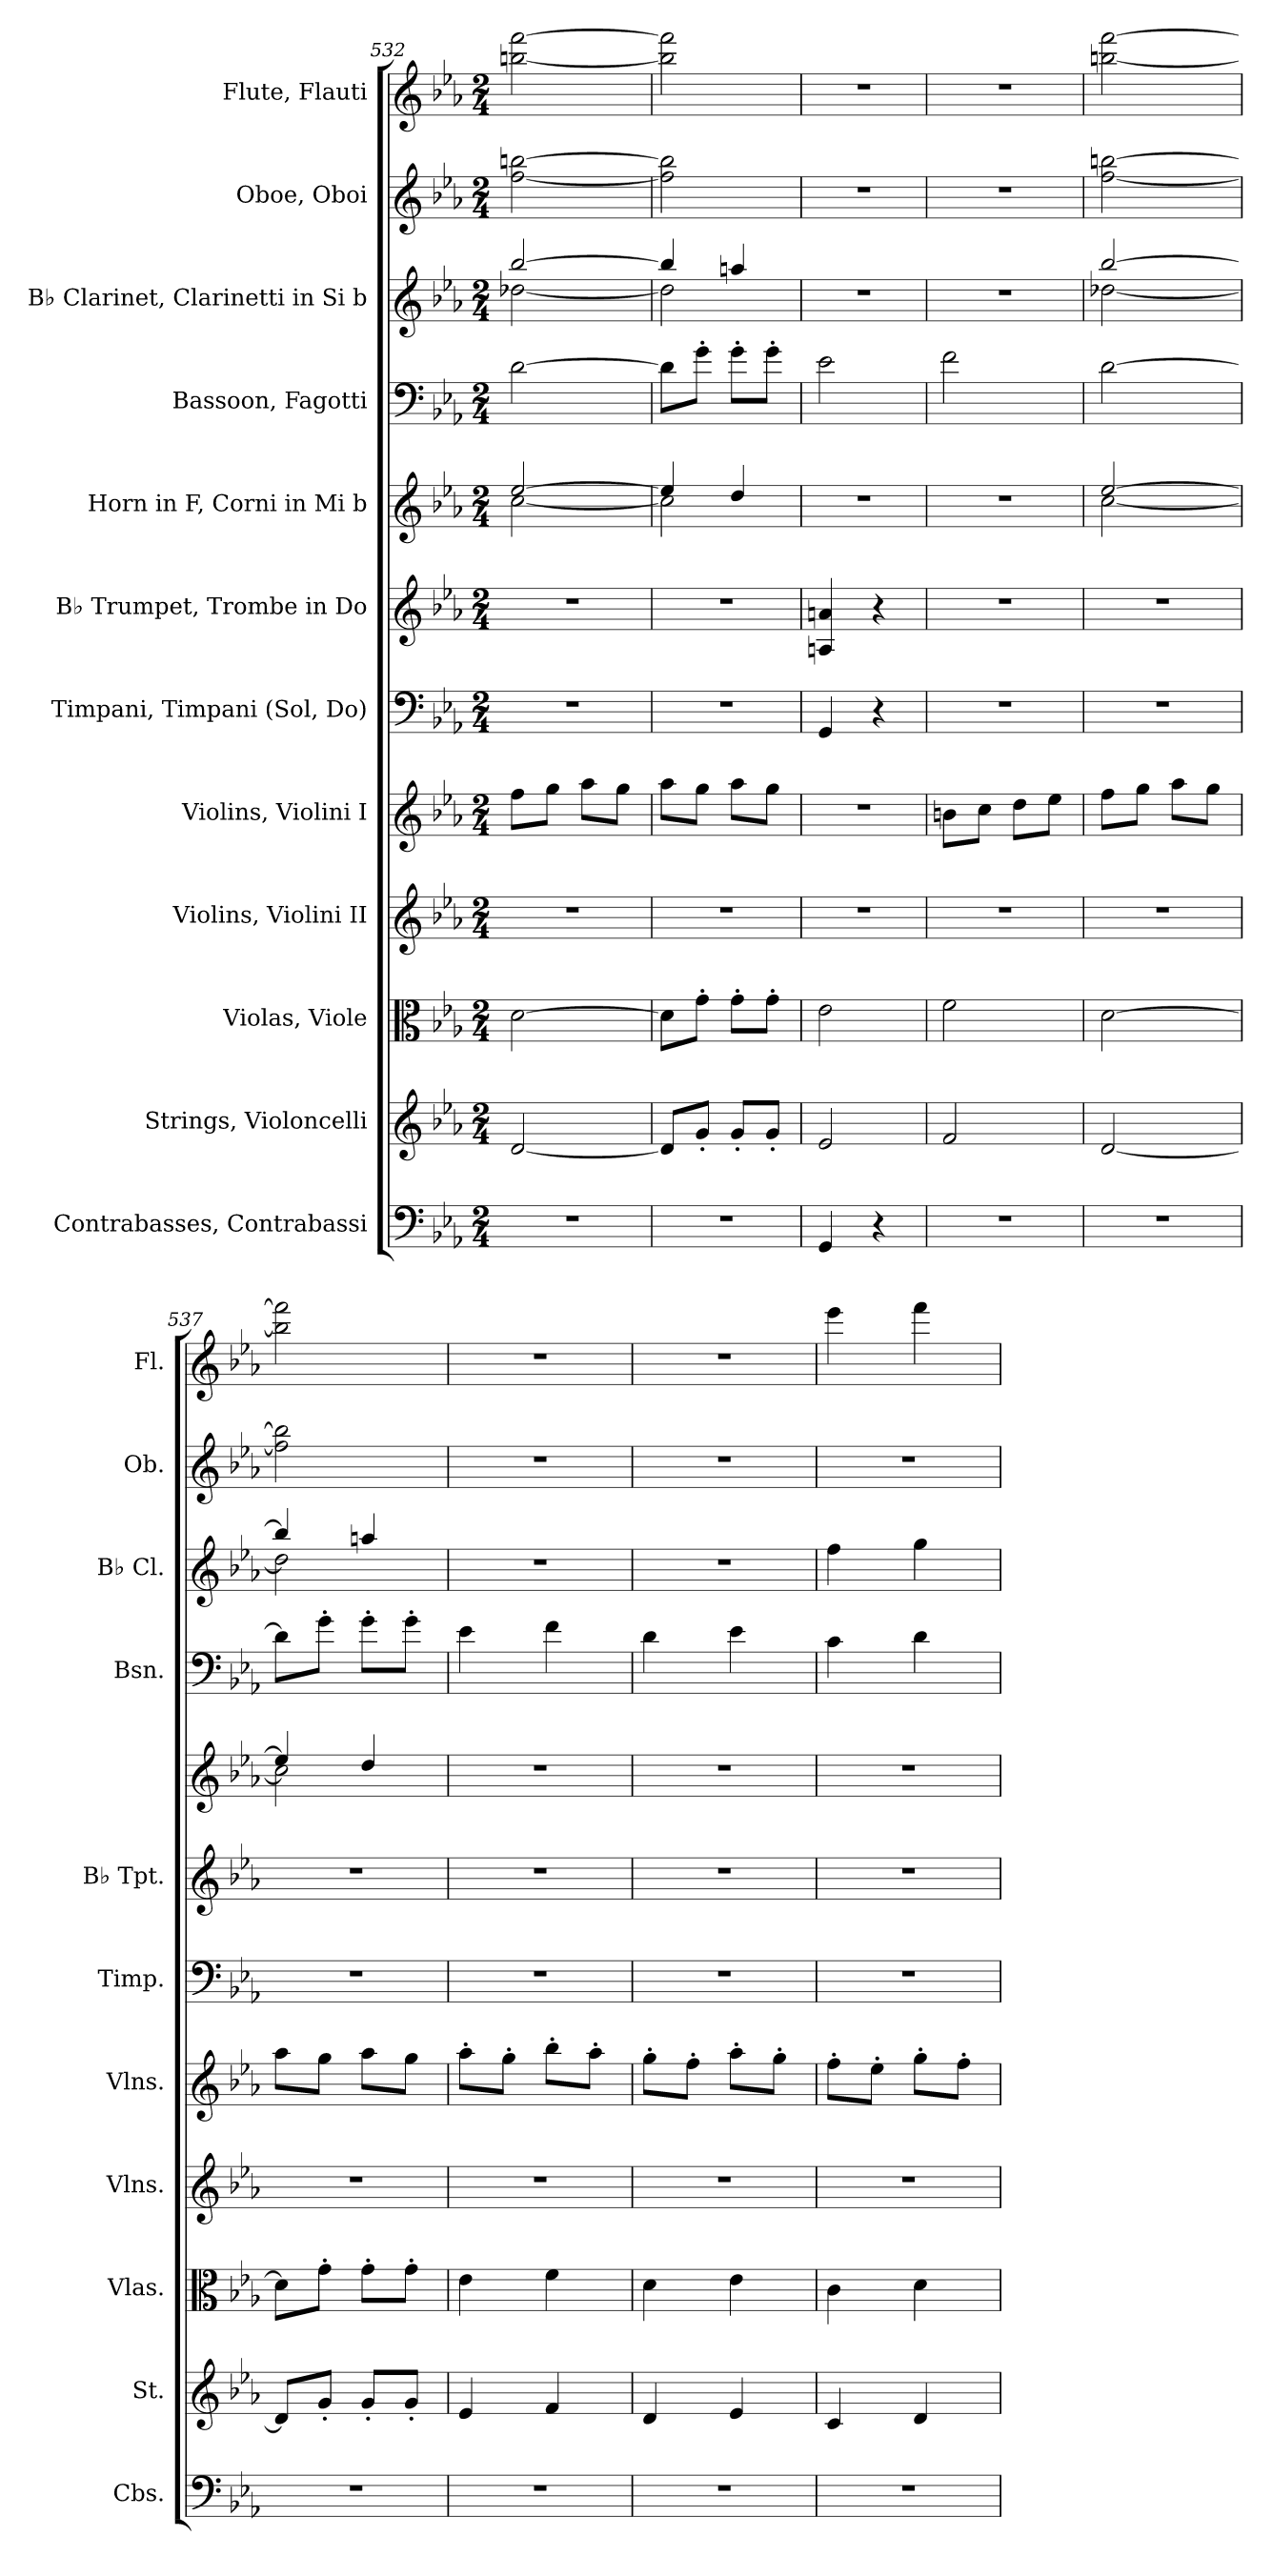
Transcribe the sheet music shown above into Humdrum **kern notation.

**kern	**kern	**kern	**kern	**kern	**kern	**kern	**kern	**kern	**kern	**kern	**kern
*part12	*part11	*part10	*part9	*part8	*part7	*part6	*part5	*part4	*part3	*part2	*part1
*staff12	*staff11	*staff10	*staff9	*staff8	*staff7	*staff6	*staff5	*staff4	*staff3	*staff2	*staff1
*I"Contrabasses, Contrabassi	*I"Strings, Violoncelli	*I"Violas, Viole	*I"Violins, Violini II	*I"Violins, Violini I	*I"Timpani, Timpani (Sol, Do)	*I"B♭ Trumpet, Trombe in Do	*I"Horn in F, Corni in Mi b	*I"Bassoon, Fagotti	*I"B♭ Clarinet, Clarinetti in Si b	*I"Oboe, Oboi	*I"Flute, Flauti
*I'Cbs.	*I'St.	*I'Vlas.	*I'Vlns.	*I'Vlns.	*I'Timp.	*I'B♭ Tpt.	*	*I'Bsn.	*I'B♭ Cl.	*I'Ob.	*I'Fl.
*clefF4	*clefG2	*clefC3	*clefG2	*clefG2	*clefF4	*clefG2	*clefG2	*clefF4	*clefG2	*clefG2	*clefG2
*ITrd7c12	*	*	*	*	*	*ITrd1c2	*ITrd4c7	*	*ITrd1c2	*	*
*k[b-e-a-]	*k[b-e-a-]	*k[b-e-a-]	*k[b-e-a-]	*k[b-e-a-]	*k[b-e-a-]	*k[b-e-a-d-g-]	*k[b-e-a-d-]	*k[b-e-a-]	*k[b-e-a-d-g-]	*k[b-e-a-]	*k[b-e-a-]
*M2/4	*M2/4	*M2/4	*M2/4	*M2/4	*M2/4	*M2/4	*M2/4	*M2/4	*M2/4	*M2/4	*M2/4
=532	=532	=532	=532	=532	=532	=532	=532	=532	=532	=532	=532
*	*	*	*	*	*	*	*^	*	*^	*	*
2r	[2d/	[2d\	2r	8ff\L	2r	2r	[2a-/	[2f\	[2d\	[2aa-/	[2cc-X\	[2ff\ [2bbn\	[2bbn\ [2fff\
.	.	.	.	8gg\J	.	.	.	.	.	.	.	.	.
.	.	.	.	8aa-\L	.	.	.	.	.	.	.	.	.
.	.	.	.	8gg\J	.	.	.	.	.	.	.	.	.
=533	=533	=533	=533	=533	=533	=533	=533	=533	=533	=533	=533	=533	=533
2r	8d/L]	8d\L]	2r	8aa-\L	2r	2r	4a-/]	2f\]	8d\L]	4aa-/]	2cc-\]	2ff\] 2bb\]	2bb\] 2fff\]
.	8g'/J	8g'\J	.	8gg\J	.	.	.	.	8g'\J	.	.	.	.
.	8g'/L	8g'\L	.	8aa-\L	.	.	4g/	.	8g'\L	4ggn/	.	.	.
.	8g'/J	8g'\J	.	8gg\J	.	.	.	.	8g'\J	.	.	.	.
*	*	*	*	*	*	*	*v	*v	*	*v	*v	*	*
=534	=534	=534	=534	=534	=534	=534	=534	=534	=534	=534	=534
4GGG/	2e-/	2e-\	2r	2r	4GG/	4Gn/ 4gn/	2r	2e-\	2r	2r	2r
4r	.	.	.	.	4r	4r	.	.	.	.	.
!!LO:PB:g=z
=535	=535	=535	=535	=535	=535	=535	=535	=535	=535	=535	=535
2r	2f/	2f\	2r	8bn\L	2r	2r	2r	2f\	2r	2r	2r
.	.	.	.	8cc\J	.	.	.	.	.	.	.
.	.	.	.	8dd\L	.	.	.	.	.	.	.
.	.	.	.	8ee-\J	.	.	.	.	.	.	.
=536	=536	=536	=536	=536	=536	=536	=536	=536	=536	=536	=536
*	*	*	*	*	*	*	*^	*	*^	*	*
2r	[2d/	[2d\	2r	8ff\L	2r	2r	[2a-/	[2f\	[2d\	[2aa-/	[2cc-X\	[2ff\ [2bbn\	[2bbn\ [2fff\
.	.	.	.	8gg\J	.	.	.	.	.	.	.	.	.
.	.	.	.	8aa-\L	.	.	.	.	.	.	.	.	.
.	.	.	.	8gg\J	.	.	.	.	.	.	.	.	.
=537	=537	=537	=537	=537	=537	=537	=537	=537	=537	=537	=537	=537	=537
2r	8d/L]	8d\L]	2r	8aa-\L	2r	2r	4a-/]	2f\]	8d\L]	4aa-/]	2cc-\]	2ff\] 2bb\]	2bb\] 2fff\]
.	8g'/J	8g'\J	.	8gg\J	.	.	.	.	8g'\J	.	.	.	.
.	8g'/L	8g'\L	.	8aa-\L	.	.	4g/	.	8g'\L	4ggn/	.	.	.
.	8g'/J	8g'\J	.	8gg\J	.	.	.	.	8g'\J	.	.	.	.
*	*	*	*	*	*	*	*v	*v	*	*v	*v	*	*
=538	=538	=538	=538	=538	=538	=538	=538	=538	=538	=538	=538
2r	4e-/	4e-\	2r	8aa-'\L	2r	2r	2r	4e-\	2r	2r	2r
.	.	.	.	8gg'\J	.	.	.	.	.	.	.
.	4f/	4f\	.	8bb-'\L	.	.	.	4f\	.	.	.
.	.	.	.	8aa-'\J	.	.	.	.	.	.	.
=539	=539	=539	=539	=539	=539	=539	=539	=539	=539	=539	=539
2r	4d/	4d\	2r	8gg'\L	2r	2r	2r	4d\	2r	2r	2r
.	.	.	.	8ff'\J	.	.	.	.	.	.	.
.	4e-/	4e-\	.	8aa-'\L	.	.	.	4e-\	.	.	.
.	.	.	.	8gg'\J	.	.	.	.	.	.	.
=540	=540	=540	=540	=540	=540	=540	=540	=540	=540	=540	=540
2r	4c/	4c\	2r	8ff'\L	2r	2r	2r	4c\	4ee-\	2r	4eee-\
.	.	.	.	8ee-'\J	.	.	.	.	.	.	.
.	4d/	4d\	.	8gg'\L	.	.	.	4d\	4ff\	.	4fff\
.	.	.	.	8ff'\J	.	.	.	.	.	.	.
=	=	=	=	=	=	=	=	=	=	=	=
*-	*-	*-	*-	*-	*-	*-	*-	*-	*-	*-	*-
